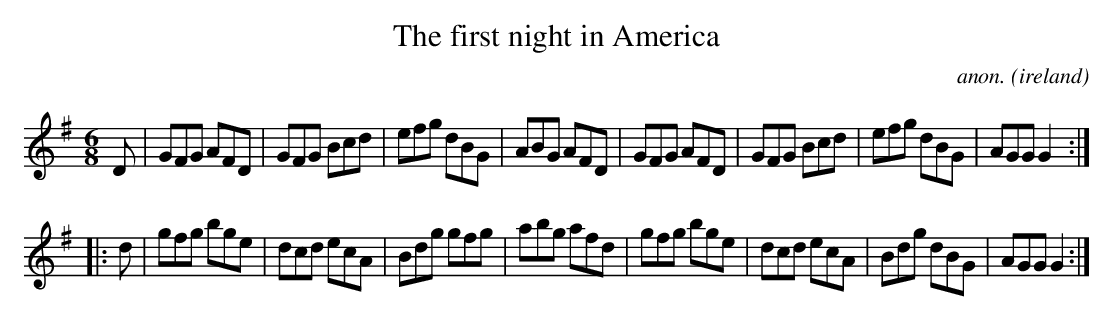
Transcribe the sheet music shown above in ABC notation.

X:1
T:The first night in America
O:ireland
C:anon.
M:6/8
L:1/8
K:G
D|GFG AFD|GFG Bcd|efg dBG|ABG AFD|GFG AFD|GFG Bcd|efg dBG|AGG G2:|
|:d|gfg bge|dcd ecA|Bdg gfg|abg afd|gfg bge|dcd ecA|Bdg dBG|AGG G2:|
